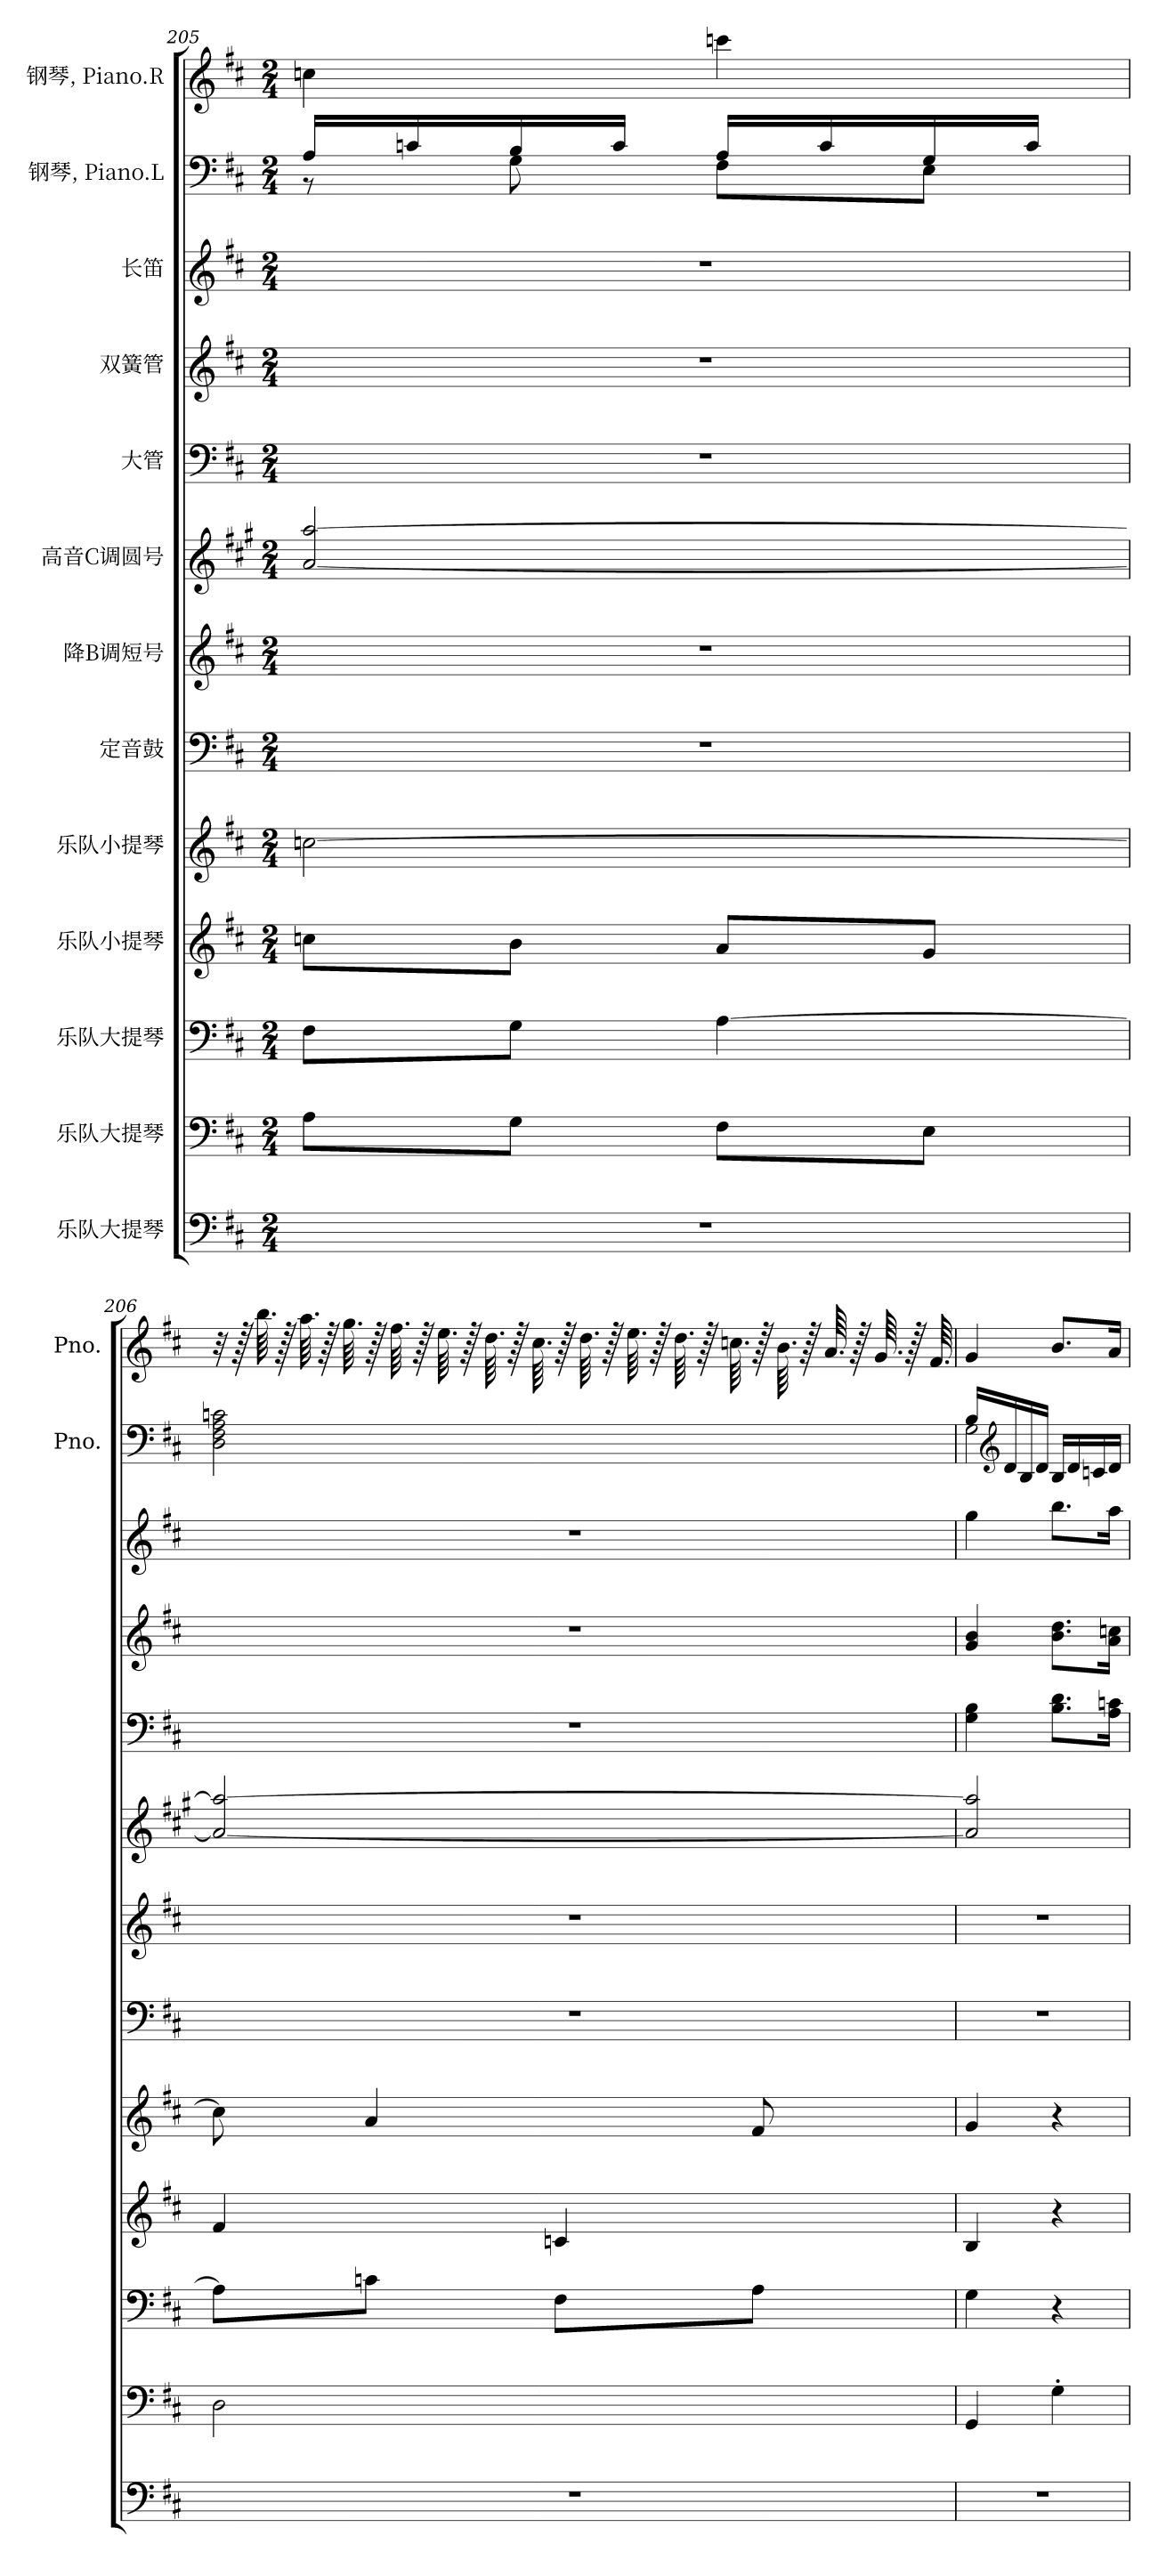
**kern	**kern	**kern	**kern	**kern	**kern	**kern	**kern	**kern	**kern	**kern	**kern	**kern
*part13	*part12	*part11	*part10	*part9	*part8	*part7	*part6	*part5	*part4	*part3	*part2	*part1
*staff13	*staff12	*staff11	*staff10	*staff9	*staff8	*staff7	*staff6	*staff5	*staff4	*staff3	*staff2	*staff1
*I"乐队大提琴	*I"乐队大提琴	*I"乐队大提琴	*I"乐队小提琴	*I"乐队小提琴	*I"定音鼓	*I"降B调短号	*I"高音C调圆号	*I"大管	*I"双簧管	*I"长笛	*I"钢琴, Piano.L	*I"钢琴, Piano.R
*	*	*	*	*	*	*	*	*	*	*	*I'Pno.	*I'Pno.
*clefF4	*clefF4	*clefF4	*clefG2	*clefG2	*clefF4	*clefG2	*clefG2	*clefF4	*clefG2	*clefG2	*clefF4	*clefG2
*	*	*	*	*	*	*ITrd1c2	*ITrd4c7	*	*	*	*	*
*k[f#c#]	*k[f#c#]	*k[f#c#]	*k[f#c#]	*k[f#c#]	*k[f#c#]	*k[]	*k[f#c#]	*k[f#c#]	*k[f#c#]	*k[f#c#]	*k[f#c#]	*k[f#c#]
*M2/4	*M2/4	*M2/4	*M2/4	*M2/4	*M2/4	*M2/4	*M2/4	*M2/4	*M2/4	*M2/4	*M2/4	*M2/4
=205	=205	=205	=205	=205	=205	=205	=205	=205	=205	=205	=205	=205
*	*	*	*	*	*	*	*	*	*	*	*^	*
2r	8A\L	8F#\L	8ccn\L	[2ccn\	2r	2r	[2d/ [2dd/	2r	2r	2r	16A/LL	8r	4ccn\
.	.	.	.	.	.	.	.	.	.	.	16cn/	.	.
.	8G\J	8G\J	8b\J	.	.	.	.	.	.	.	16B/	8G\	.
.	.	.	.	.	.	.	.	.	.	.	16c/JJ	.	.
.	8F#\L	[4A\	8a/L	.	.	.	.	.	.	.	16A/LL	8F#\L	4cccn\
.	.	.	.	.	.	.	.	.	.	.	16c/	.	.
.	8E\J	.	8g/J	.	.	.	.	.	.	.	16G/	8E\J	.
.	.	.	.	.	.	.	.	.	.	.	16c/JJ	.	.
*	*	*	*	*	*	*	*	*	*	*	*v	*v	*
!!LO:PB:g=z
=206	=206	=206	=206	=206	=206	=206	=206	=206	=206	=206	=206	=206
2r	2D\	8A\L]	4f#/	8cc\]	2r	2r	2d/_ 2dd/_	2r	2r	2r	2D\ 2F#\ 2A\ 2cn\	32r
.	.	.	.	.	.	.	.	.	.	.	.	128r
.	.	.	.	.	.	.	.	.	.	.	.	64.bb\
.	.	.	.	.	.	.	.	.	.	.	.	128r
.	.	.	.	.	.	.	.	.	.	.	.	64.aa\
.	.	.	.	.	.	.	.	.	.	.	.	128r
.	.	.	.	.	.	.	.	.	.	.	.	64.gg\
.	.	8cn\J	.	4a/	.	.	.	.	.	.	.	128r
.	.	.	.	.	.	.	.	.	.	.	.	64.ff#\
.	.	.	.	.	.	.	.	.	.	.	.	128r
.	.	.	.	.	.	.	.	.	.	.	.	64.ee\
.	.	.	.	.	.	.	.	.	.	.	.	128r
.	.	.	.	.	.	.	.	.	.	.	.	64.dd\
.	.	.	.	.	.	.	.	.	.	.	.	128r
.	.	.	.	.	.	.	.	.	.	.	.	64.cc#\
.	.	8F#\L	4cn/	.	.	.	.	.	.	.	.	128r
.	.	.	.	.	.	.	.	.	.	.	.	64.dd\
.	.	.	.	.	.	.	.	.	.	.	.	128r
.	.	.	.	.	.	.	.	.	.	.	.	64.ee\
.	.	.	.	.	.	.	.	.	.	.	.	128r
.	.	.	.	.	.	.	.	.	.	.	.	64.dd\
.	.	.	.	.	.	.	.	.	.	.	.	128r
.	.	.	.	.	.	.	.	.	.	.	.	64.ccn\
.	.	8A\J	.	8f#/	.	.	.	.	.	.	.	128r
.	.	.	.	.	.	.	.	.	.	.	.	64.b\
.	.	.	.	.	.	.	.	.	.	.	.	128r
.	.	.	.	.	.	.	.	.	.	.	.	64.a/
.	.	.	.	.	.	.	.	.	.	.	.	128r
.	.	.	.	.	.	.	.	.	.	.	.	64.g/
.	.	.	.	.	.	.	.	.	.	.	.	128r
.	.	.	.	.	.	.	.	.	.	.	.	64.f#/
!!LO:PB:g=z
=207	=207	=207	=207	=207	=207	=207	=207	=207	=207	=207	=207	=207
*	*	*	*	*	*	*	*	*	*	*	*^	*
2r	4GG/	4G\	4B/	4g/	2r	2r	2d/] 2dd/]	4G\ 4B\	4g/ 4b/	4gg\	16B/LL	2G\	4g/
*	*	*	*	*	*	*	*	*	*	*	*clefG2	*	*
.	.	.	.	.	.	.	.	.	.	.	16d/	.	.
.	.	.	.	.	.	.	.	.	.	.	16B/	.	.
.	.	.	.	.	.	.	.	.	.	.	16d/JJ	.	.
.	4G'\	4r	4r	4r	.	.	.	8.B\ 8.d\L	8.b\ 8.dd\L	8.bb\L	16B/LL	.	8.b/L
.	.	.	.	.	.	.	.	.	.	.	16d/	.	.
.	.	.	.	.	.	.	.	.	.	.	16cn/	.	.
.	.	.	.	.	.	.	.	16A\ 16cn\Jk	16a\ 16ccn\Jk	16aa\Jk	16d/JJ	.	16a/Jk
*	*	*	*	*	*	*	*	*	*	*	*v	*v	*
=	=	=	=	=	=	=	=	=	=	=	=	=
*-	*-	*-	*-	*-	*-	*-	*-	*-	*-	*-	*-	*-
